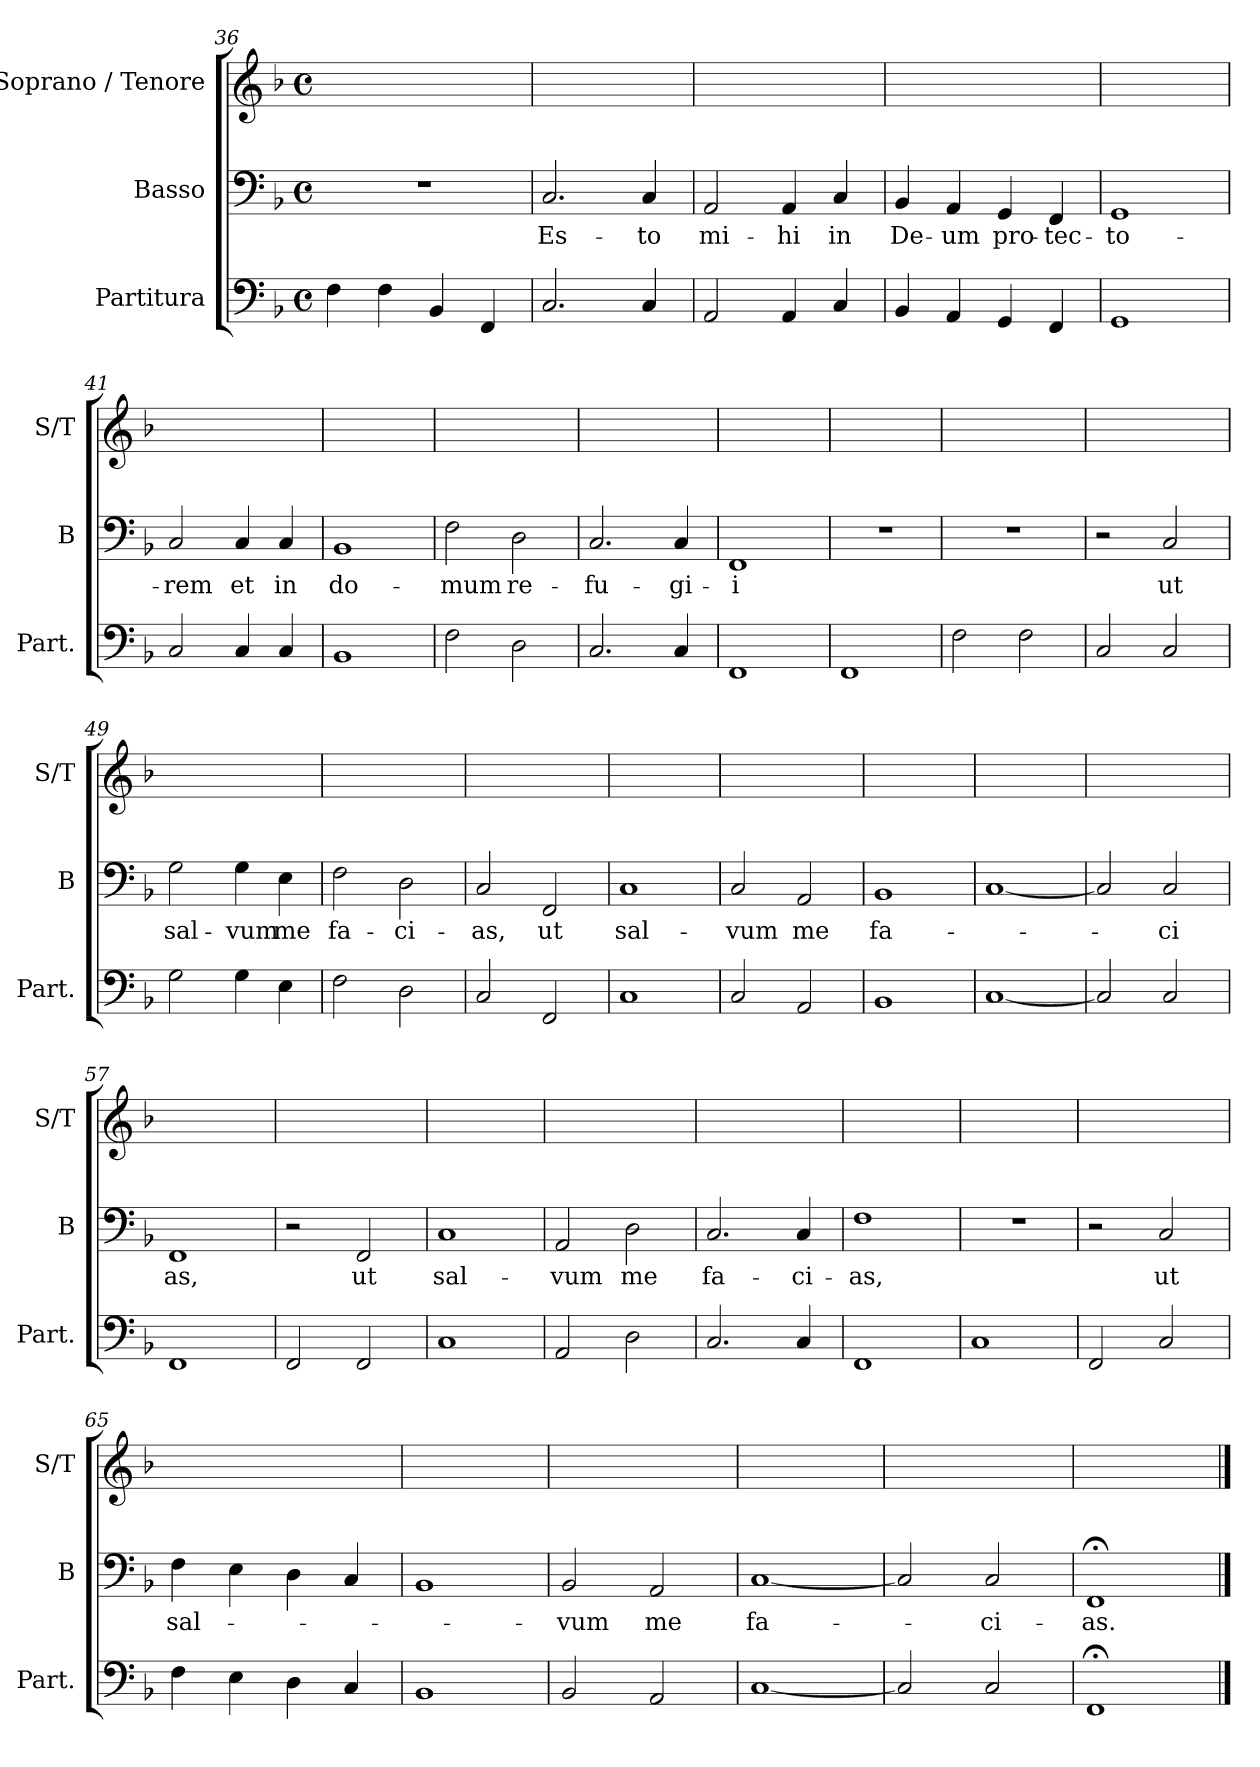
**kern	**kern	**text	**kern
*part3	*part2	*part2	*part1
*staff3	*staff2	*staff2	*staff1
*I"Partitura	*I"Basso	*	*I"Soprano /  Tenore
*I'Part.	*I'B	*	*I'S/T
*clefF4	*clefF4	*	*clefG2
*k[b-]	*k[b-]	*	*k[b-]
*F:	*F:	*	*F:
*M4/4	*M4/4	*	*M4/4
*met(c)	*met(c)	*	*met(c)
=36	=36	=36	=36
4F\	1r	.	1ryy
4F\	.	.	.
4BB-/	.	.	.
4FF/	.	.	.
=37	=37	=37	=37
!	!	!LO:LY:b	!
2.C/	2.C/	Es-	1ryy
!	!	!LO:LY:b	!
4C/	4C/	-to	.
=38	=38	=38	=38
!	!	!LO:LY:b	!
2AA/	2AA/	mi-	1ryy
!	!	!LO:LY:b	!
4AA/	4AA/	-hi	.
!	!	!LO:LY:b	!
4C/	4C/	in	.
=39	=39	=39	=39
!	!	!LO:LY:b	!
4BB-/	4BB-/	De-	1ryy
!	!	!LO:LY:b	!
4AA/	4AA/	-um	.
!	!	!LO:LY:b	!
4GG/	4GG/	pro-	.
!	!	!LO:LY:b	!
4FF/	4FF/	-tec-	.
=40	=40	=40	=40
!	!	!LO:LY:b	!
1GG	1GG	-to-	1ryy
=41	=41	=41	=41
!	!	!LO:LY:b	!
2C/	2C/	-rem	1ryy
!	!	!LO:LY:b	!
4C/	4C/	et	.
!	!	!LO:LY:b	!
4C/	4C/	in	.
=42	=42	=42	=42
!	!	!LO:LY:b	!
1BB-	1BB-	do-	1ryy
=43	=43	=43	=43
!	!	!LO:LY:b	!
2F\	2F\	-mum	1ryy
!	!	!LO:LY:b	!
2D\	2D\	re-	.
=44	=44	=44	=44
!	!	!LO:LY:b	!
2.C/	2.C/	-fu-	1ryy
!	!	!LO:LY:b	!
4C/	4C/	-gi-	.
=45	=45	=45	=45
!	!	!LO:LY:b	!
1FF	1FF	-i	1ryy
=46	=46	=46	=46
1FF	1r	.	1ryy
=47	=47	=47	=47
2F\	1r	.	1ryy
2F\	.	.	.
=48	=48	=48	=48
2C/	2r	.	1ryy
!	!	!LO:LY:b	!
2C/	2C/	ut	.
=49	=49	=49	=49
!	!	!LO:LY:b	!
2G\	2G\	sal-	1ryy
!	!	!LO:LY:b	!
4G\	4G\	-vum	.
!	!	!LO:LY:b	!
4E\	4E\	me	.
=50	=50	=50	=50
!	!	!LO:LY:b	!
2F\	2F\	fa-	1ryy
!	!	!LO:LY:b	!
2D\	2D\	-ci-	.
=51	=51	=51	=51
!	!	!LO:LY:b	!
2C/	2C/	-as,	1ryy
!	!	!LO:LY:b	!
2FF/	2FF/	ut	.
=52	=52	=52	=52
!	!	!LO:LY:b	!
1C	1C	sal-	1ryy
=53	=53	=53	=53
!	!	!LO:LY:b	!
2C/	2C/	-vum	1ryy
!	!	!LO:LY:b	!
2AA/	2AA/	me	.
=54	=54	=54	=54
!	!	!LO:LY:b	!
1BB-	1BB-	fa-	1ryy
=55	=55	=55	=55
[1C	[1C	.	1ryy
=56	=56	=56	=56
2C/]	2C/]	.	1ryy
!	!	!LO:LY:b	!
2C/	2C/	-ci	.
=57	=57	=57	=57
!	!	!LO:LY:b	!
1FF	1FF	as,	1ryy
=58	=58	=58	=58
2FF/	2r	.	1ryy
!	!	!LO:LY:b	!
2FF/	2FF/	ut	.
=59	=59	=59	=59
!	!	!LO:LY:b	!
1C	1C	sal-	1ryy
=60	=60	=60	=60
!	!	!LO:LY:b	!
2AA/	2AA/	-vum	1ryy
!	!	!LO:LY:b	!
2D\	2D\	me	.
=61	=61	=61	=61
!	!	!LO:LY:b	!
2.C/	2.C/	fa-	1ryy
!	!	!LO:LY:b	!
4C/	4C/	-ci-	.
=62	=62	=62	=62
!	!	!LO:LY:b	!
1FF	1F	-as,	1ryy
=63	=63	=63	=63
1C	1r	.	1ryy
=64	=64	=64	=64
2FF/	2r	.	1ryy
!	!	!LO:LY:b	!
2C/	2C/	ut	.
=65	=65	=65	=65
!	!	!LO:LY:b	!
4F\	4F\	sal-	1ryy
4E\	4E\	.	.
4D\	4D\	.	.
4C/	4C/	.	.
=66	=66	=66	=66
1BB-	1BB-	.	1ryy
=67	=67	=67	=67
!	!	!LO:LY:b	!
2BB-/	2BB-/	-vum	1ryy
!	!	!LO:LY:b	!
2AA/	2AA/	me	.
=68	=68	=68	=68
!	!	!LO:LY:b	!
[1C	[1C	fa-	1ryy
=69	=69	=69	=69
2C/]	2C/]	.	1ryy
!	!	!LO:LY:b	!
2C/	2C/	-ci-	.
=70	=70	=70	=70
!	!	!LO:LY:b	!
1FF;<	1FF;<	-as.	1ryy
==	==	==	==
*-	*-	*-	*-
